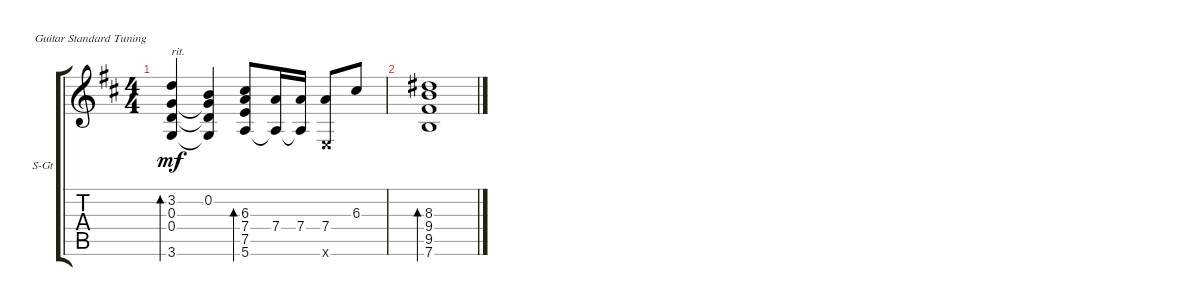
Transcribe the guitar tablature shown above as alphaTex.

\defaultSystemsLayout 4
\bracketExtendMode groupsimilarinstruments
\firstSystemTrackNameOrientation horizontal
\otherSystemsTrackNameOrientation horizontal
\track ("Steel Guitar" "S-Gt") {instrument acousticguitarsteel}
\staff {score tabs}
\tuning (E4 B3 G3 D3 A2 E2)
\ts (4 4)
\tempo (91 hide)
\tempo (90 "Rit" 0.03125 hide)
\tempo (70.9647 0.5 hide)
\tempo (52 0.75 hide)
\clef g2
\ks bminor
(3.2 0.3 0.4 3.6).4{bd 111 txt "rit." dy mf} (0.2 0.3{t} 0.4{t} 3.6{t}).4 (6.3 5.6 7.5 7.4).8{bd 110} (7.4 5.6{t}).16 (7.4 5.6{t}).16 (7.4 0.6{x}).8 6.3.8 |
(8.3 9.4 9.5 7.6).1{bd 107}
